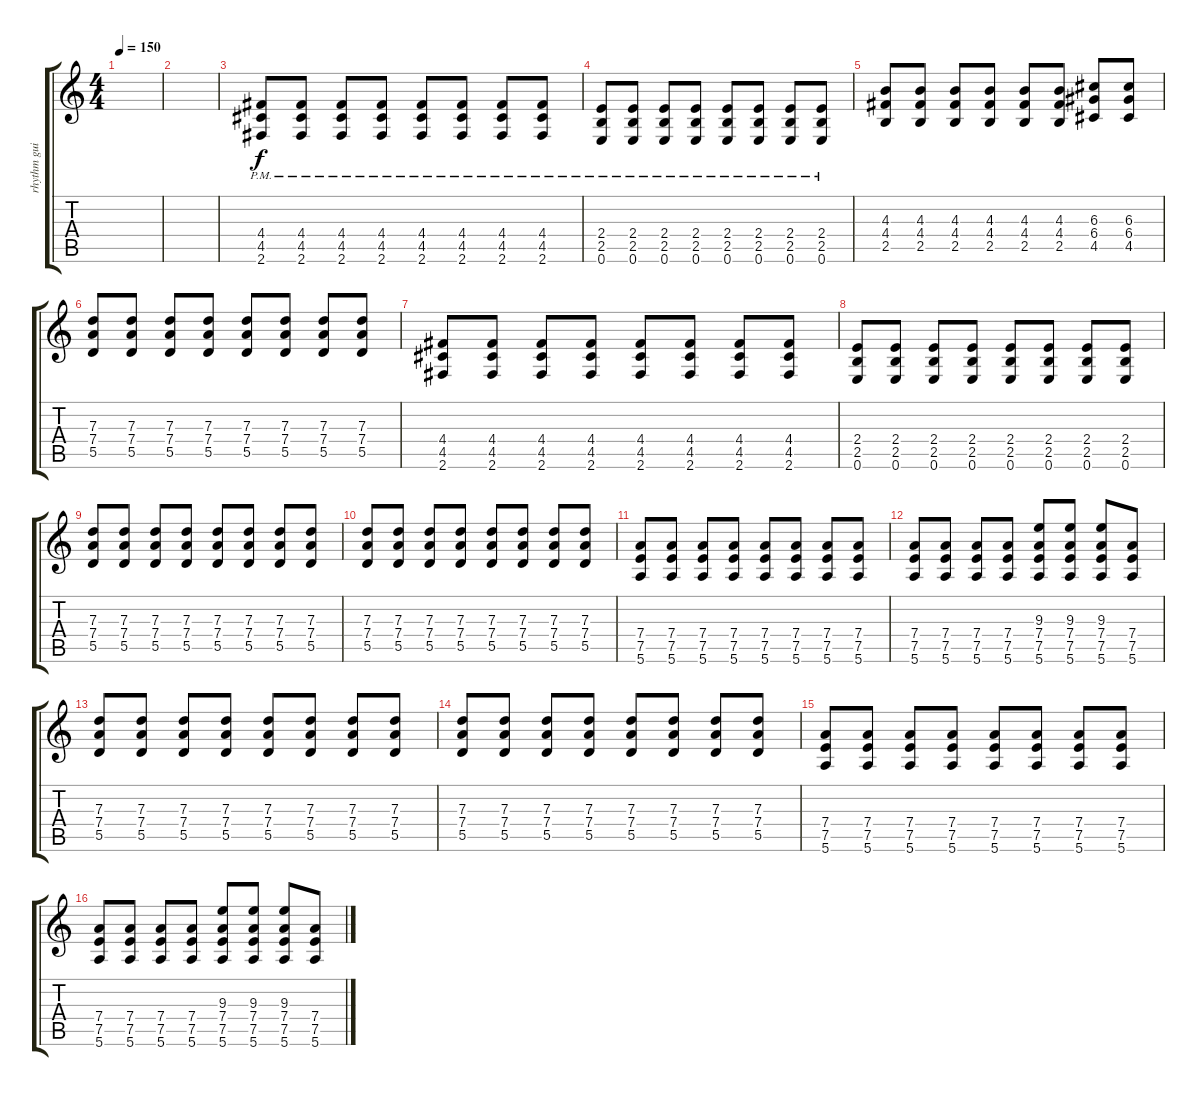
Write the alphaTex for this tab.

\track ("rhythm guitar" "rhythm gui") {instrument distortionguitar}
\staff {score tabs}
\tuning (E4 B3 G3 D3 A2 E2) {hide}
\ts (4 4)
\tempo 150
\clef g2
\ks c
|
|
(4.4{pm} 4.5{pm} 2.6{pm}).8 (4.4{pm} 4.5{pm} 2.6{pm}).8 (4.4{pm} 4.5{pm} 2.6{pm}).8 (4.4{pm} 4.5{pm} 2.6{pm}).8 (4.4{pm} 4.5{pm} 2.6{pm}).8 (4.4{pm} 4.5{pm} 2.6{pm}).8 (4.4{pm} 4.5{pm} 2.6{pm}).8 (4.4{pm} 4.5{pm} 2.6{pm}).8 |
(2.4{pm} 2.5{pm} 0.6{pm}).8 (2.4{pm} 2.5{pm} 0.6{pm}).8 (2.4{pm} 2.5{pm} 0.6{pm}).8 (2.4{pm} 2.5{pm} 0.6{pm}).8 (2.4{pm} 2.5{pm} 0.6{pm}).8 (2.4{pm} 2.5{pm} 0.6{pm}).8 (2.4{pm} 2.5{pm} 0.6{pm}).8 (2.4{pm} 2.5{pm} 0.6{pm}).8 |
(4.3 4.4 2.5).8 (4.3 4.4 2.5).8 (4.3 4.4 2.5).8 (4.3 4.4 2.5).8 (4.3 4.4 2.5).8 (4.3 4.4 2.5).8 (6.3 6.4 4.5).8 (6.3 6.4 4.5).8 |
(7.3 7.4 5.5).8 (7.3 7.4 5.5).8 (7.3 7.4 5.5).8 (7.3 7.4 5.5).8 (7.3 7.4 5.5).8 (7.3 7.4 5.5).8 (7.3 7.4 5.5).8 (7.3 7.4 5.5).8 |
(4.4 4.5 2.6).8 (4.4 4.5 2.6).8 (4.4 4.5 2.6).8 (4.4 4.5 2.6).8 (4.4 4.5 2.6).8 (4.4 4.5 2.6).8 (4.4 4.5 2.6).8 (4.4 4.5 2.6).8 |
(2.4 2.5 0.6).8 (2.4 2.5 0.6).8 (2.4 2.5 0.6).8 (2.4 2.5 0.6).8 (2.4 2.5 0.6).8 (2.4 2.5 0.6).8 (2.4 2.5 0.6).8 (2.4 2.5 0.6).8 |
(7.3 7.4 5.5).8 (7.3 7.4 5.5).8 (7.3 7.4 5.5).8 (7.3 7.4 5.5).8 (7.3 7.4 5.5).8 (7.3 7.4 5.5).8 (7.3 7.4 5.5).8 (7.3 7.4 5.5).8 |
(7.3 7.4 5.5).8 (7.3 7.4 5.5).8 (7.3 7.4 5.5).8 (7.3 7.4 5.5).8 (7.3 7.4 5.5).8 (7.3 7.4 5.5).8 (7.3 7.4 5.5).8 (7.3 7.4 5.5).8 |
(7.4 7.5 5.6).8 (7.4 7.5 5.6).8 (7.4 7.5 5.6).8 (7.4 7.5 5.6).8 (7.4 7.5 5.6).8 (7.4 7.5 5.6).8 (7.4 7.5 5.6).8 (7.4 7.5 5.6).8 |
(7.4 7.5 5.6).8 (7.4 7.5 5.6).8 (7.4 7.5 5.6).8 (7.4 7.5 5.6).8 (9.3 7.4 7.5 5.6).8 (9.3 7.4 7.5 5.6).8 (9.3 7.4 7.5 5.6).8 (7.4 7.5 5.6).8 |
(7.3 7.4 5.5).8 (7.3 7.4 5.5).8 (7.3 7.4 5.5).8 (7.3 7.4 5.5).8 (7.3 7.4 5.5).8 (7.3 7.4 5.5).8 (7.3 7.4 5.5).8 (7.3 7.4 5.5).8 |
(7.3 7.4 5.5).8 (7.3 7.4 5.5).8 (7.3 7.4 5.5).8 (7.3 7.4 5.5).8 (7.3 7.4 5.5).8 (7.3 7.4 5.5).8 (7.3 7.4 5.5).8 (7.3 7.4 5.5).8 |
(7.4 7.5 5.6).8 (7.4 7.5 5.6).8 (7.4 7.5 5.6).8 (7.4 7.5 5.6).8 (7.4 7.5 5.6).8 (7.4 7.5 5.6).8 (7.4 7.5 5.6).8 (7.4 7.5 5.6).8 |
(7.4 7.5 5.6).8 (7.4 7.5 5.6).8 (7.4 7.5 5.6).8 (7.4 7.5 5.6).8 (9.3 7.4 7.5 5.6).8 (9.3 7.4 7.5 5.6).8 (9.3 7.4 7.5 5.6).8 (7.4 7.5 5.6).8
